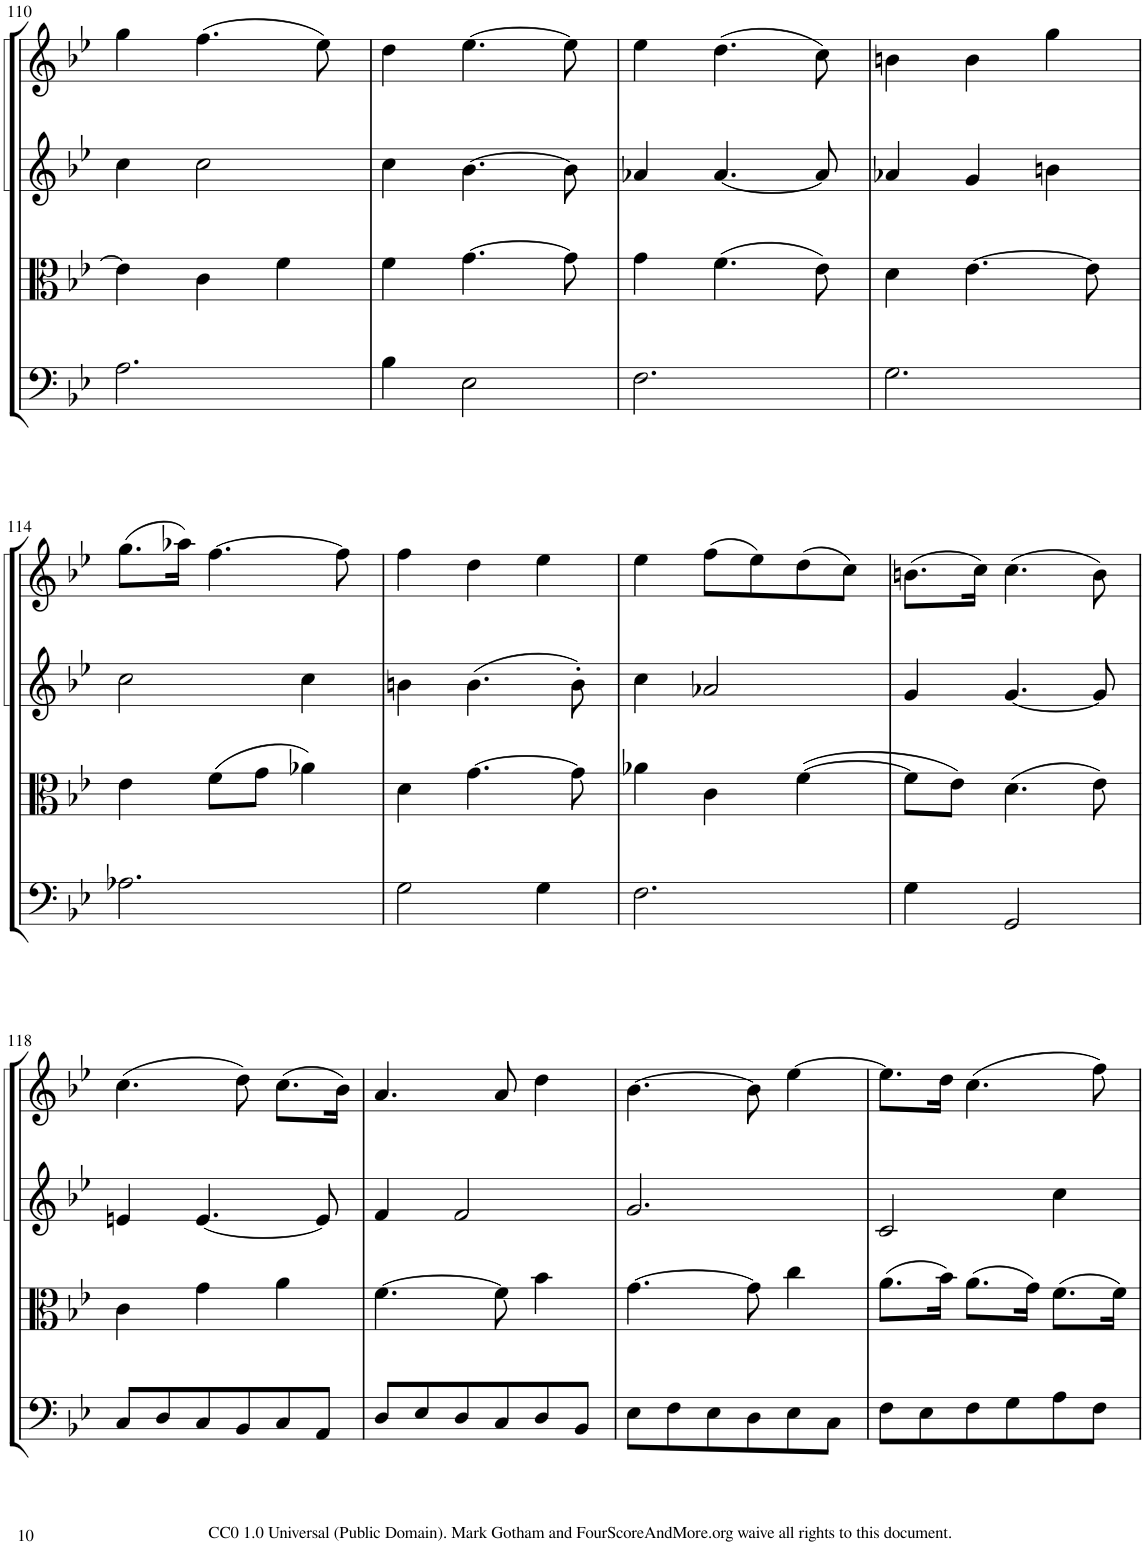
**kern	**kern	**kern	**kern
*part4	*part3	*part2	*part1
*staff4	*staff3	*staff2	*staff1
*I"Violoncello	*I"Viola	*I"Violin II	*I"Violin I
*I'Vc	*I'Vla	*I'Vln	*I'Vln
!!LO:PB:g=z
*clefF4	*clefC3	*clefG2	*clefG2
*k[b-e-]	*k[b-e-]	*k[b-e-]	*k[b-e-]
*M3/4	*M3/4	*M3/4	*M3/4
=110	=110	=110	=110
2.A\	4e-\]	4cc\	4gg\
.	4c\	2cc\	(4.ff\
.	4f\	.	.
.	.	.	8ee-\)
=111	=111	=111	=111
4B-\	4f\	4cc\	4dd\
2E-\	[4.g\	[4.b-\	[4.ee-\
.	8g\]	8b-\]	8ee-\]
=112	=112	=112	=112
2.F\	4g\	4a-X/	4ee-\
.	(4.f\	[4.a-/	(4.dd\
.	8e-\)	8a-/]	8cc\)
=113	=113	=113	=113
2.G\	4d\	4a-X/	4bn\
.	[4.e-\	4g/	4b\
.	.	4bn\	4gg\
.	8e-\]	.	.
!!LO:LB:g=z
=114	=114	=114	=114
2.A-X\	4e-\	2cc\	(8.gg\L
.	.	.	16aa-X\Jk)
.	(8f\L	.	[4.ff\
.	8g\J	.	.
.	4a-X\)	4cc\	.
.	.	.	8ff\]
=115	=115	=115	=115
2G\	4d\	4bn\	4ff\
.	[4.g\	(4.b\	4dd\
4G\	.	.	4ee-\
.	8g\]	8b'\)	.
=116	=116	=116	=116
2.F\	4a-X\	4cc\	4ee-\
.	4c\	2a-X/	(8ff\L
.	.	.	8ee-\)
.	([4f\	.	(8dd\
.	.	.	8cc\J)
=117	=117	=117	=117
4G\	8f\L]	4g/	(8.bn\L
.	8e-\J)	.	.
.	.	.	16cc\Jk)
2GG/	(4.d\	[4.g/	(4.cc\
.	8e-\)	8g/]	8b\)
!!LO:LB:g=z
=118	=118	=118	=118
8C/L	4c\	4en/	(4.cc\
8D/	.	.	.
8C/	4g\	[4.e/	.
8BB-/	.	.	8dd\)
8C/	4a\	.	(8.cc\L
8AA/J	.	8e/]	.
.	.	.	16b-\Jk)
=119	=119	=119	=119
8D/L	[4.f\	4f/	4.a/
8E-/	.	.	.
8D/	.	2f/	.
8C/	8f\]	.	8a/
8D/	4b-\	.	4dd\
8BB-/J	.	.	.
=120	=120	=120	=120
8E-\L	[4.g\	2.g/	[4.b-\
8F\	.	.	.
8E-\	.	.	.
8D\	8g\]	.	8b-\]
8E-\	4cc\	.	[4ee-\
8C\J	.	.	.
=121	=121	=121	=121
8F\L	(8.a\L	2c/	8.ee-\L]
8E-\	.	.	.
.	16b-\Jk)	.	16dd\Jk
8F\	(8.a\L	.	(4.cc\
8G\	.	.	.
.	16g\Jk)	.	.
8A\	(8.f\L	4cc\	.
8F\J	.	.	8ff\)
.	16f\Jk)	.	.
=	=	=	=
*-	*-	*-	*-
